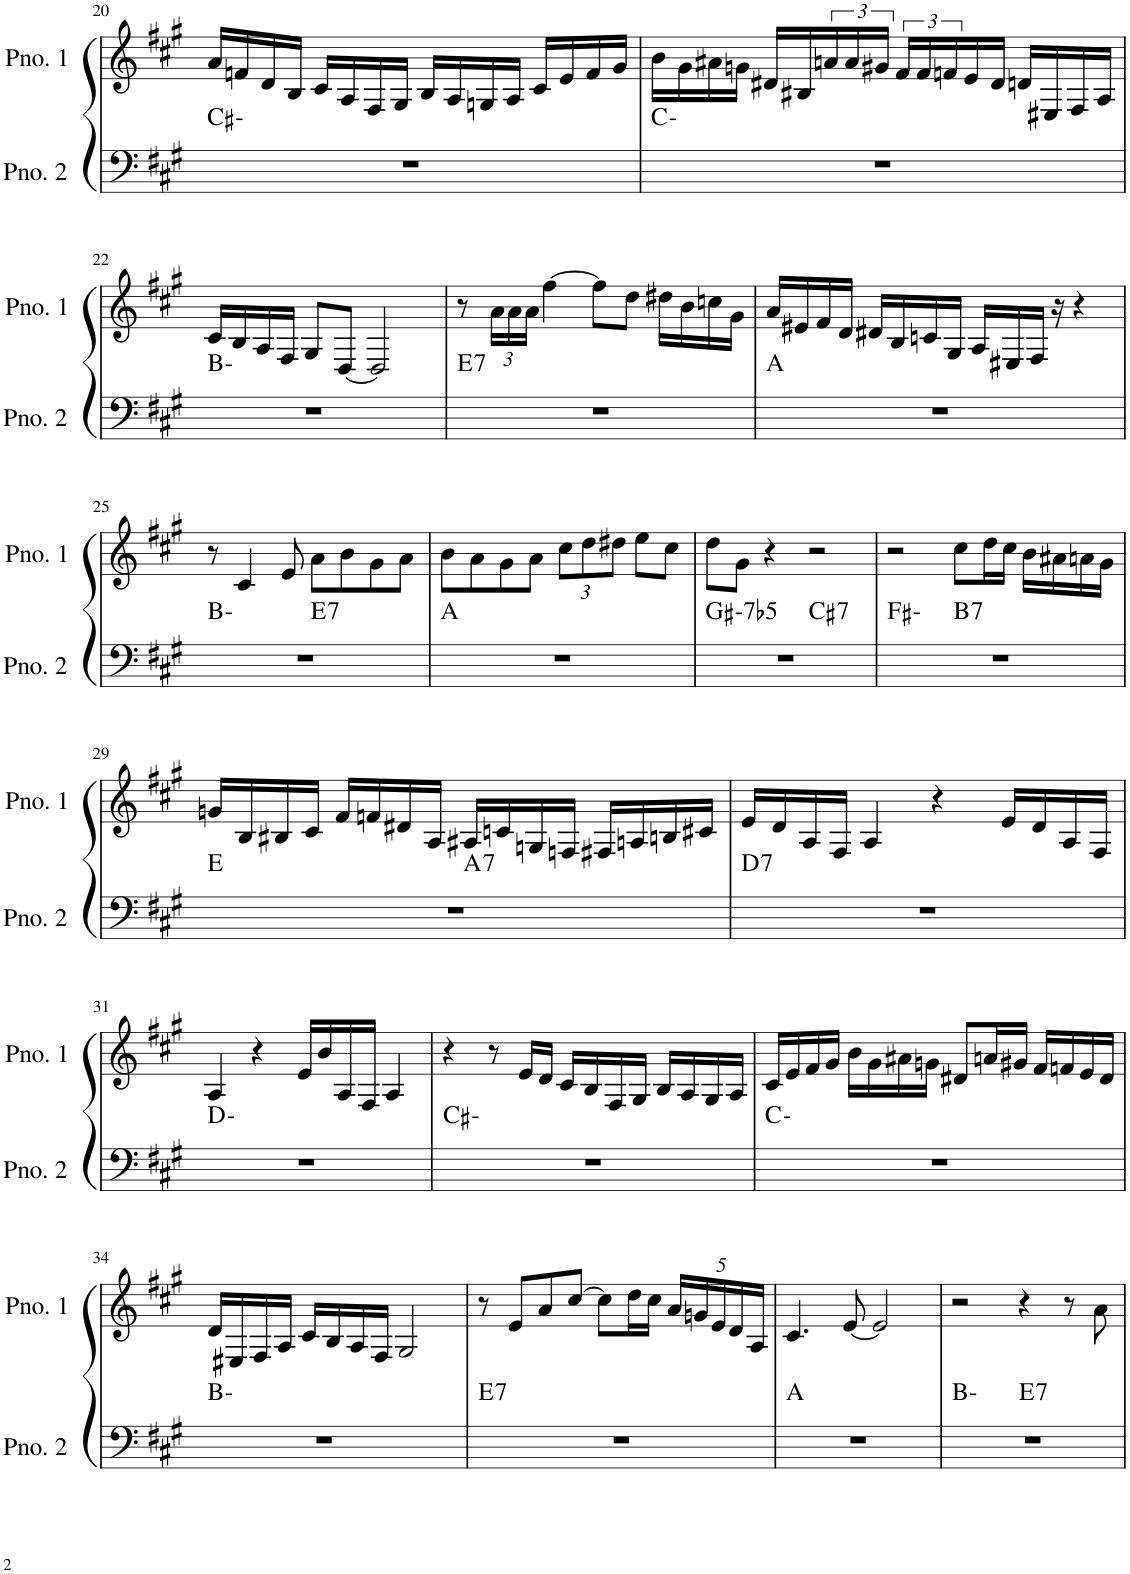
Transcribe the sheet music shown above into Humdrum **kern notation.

**kern	**harte	**kern
*part2	*part2	*part1
*staff2	*	*staff1
*I"ピアノ 2	*	*I"ピアノ 1
!!LO:PB:g=z
*clefF4	*	*clefG2
*k[f#c#g#]	*	*k[f#c#g#]
*M4/4	*	*M4/4
=20	=20	=20
1r	C#:min	16a/LL
.	.	16fn/
.	.	16d/
.	.	16B/JJ
.	.	16c#/LL
.	.	16A/
.	.	16F#/
.	.	16G#/JJ
.	.	16B/LL
.	.	16A/
.	.	16Gn/
.	.	16A/JJ
.	.	16c#/LL
.	.	16e/
.	.	16f/
.	.	16g#/JJ
=21	=21	=21
1r	C:min	16b\LL
.	.	16g#\
.	.	16a#X\
.	.	16gn\JJ
.	.	16d#X/LL
.	.	16B#X/
.	.	24an/
.	.	24a/
.	.	24g#X/JJ
.	.	24f#/LL
.	.	24f#/
.	.	24fn/
.	.	16e/
.	.	16d#/JJ
.	.	16dn/LL
.	.	16E#X/
.	.	16F#/
.	.	16A/JJ
!!LO:LB:g=z
=22	=22	=22
1r	B:min	16c#/LL
.	.	16B/
.	.	16A/
.	.	16F#/JJ
.	.	8G#/L
.	.	[8D/J
.	.	2D/]
=23	=23	=23
!	!LO:H:kt=7	!
1r	E:7	8r
*	*	*Xbrackettup
.	.	24a\LL
.	.	24a\
.	.	24a\JJ
.	.	[4ff#\
.	.	8ff#\L]
.	.	8dd\J
.	.	16dd#X\LL
.	.	16b\
.	.	16ccn\
.	.	16g#\JJ
=24	=24	=24
1r	A:maj	16a/LL
.	.	16e#X/
.	.	16f#/
.	.	16d/JJ
.	.	16d#X/LL
.	.	16B/
.	.	16cn/
.	.	16G#/JJ
.	.	16A/LL
.	.	16E#X/
.	.	16F#/JJ
.	.	16r
.	.	4r
!!LO:LB:g=z
=25	=25	=25
*^	*	*
1r	2ryy	B:min	8r
.	.	.	4c#/
.	.	.	8e/
!	!	!LO:H:kt=7	!
.	2ryy	E:7	8a\L
.	.	.	8b\
.	.	.	8g#\
.	.	.	8a\J
*v	*v	*	*
=26	=26	=26
1r	A:maj	8b\L
.	.	8a\
.	.	8g#\
.	.	8a\J
.	.	12cc#\L
.	.	12dd\
.	.	12dd#X\J
.	.	8ee\L
.	.	8cc#\J
=27	=27	=27
!	!LO:H:kt=-7b5	!
*^	*	*
1r	2ryy	G#:hdim7	8dd\L
.	.	.	8g#\J
.	.	.	4r
!	!	!LO:H:kt=7	!
.	2ryy	C#:7	2r
=28	=28	=28	=28
1r	2ryy	F#:min	2r
!	!	!LO:H:kt=7	!
.	2ryy	B:7	8cc#\L
.	.	.	16dd\L
.	.	.	16cc#\JJ
.	.	.	16b\LL
.	.	.	16a#X\
.	.	.	16an\
.	.	.	16g#\JJ
!!LO:LB:g=z
=29	=29	=29	=29
1r	2ryy	E:maj	16gn/LL
.	.	.	16B/
.	.	.	16B#X/
.	.	.	16c#/JJ
.	.	.	16f#/LL
.	.	.	16fn/
.	.	.	16d#X/
.	.	.	16A/JJ
!	!	!LO:H:kt=7	!
.	2ryy	A:7	16A#X/LL
.	.	.	16cn/
.	.	.	16Gn/
.	.	.	16Fn/JJ
.	.	.	16F#X/LL
.	.	.	16An/
.	.	.	16Bn/
.	.	.	16c#X/JJ
=30	=30	=30	=30
!	!	!LO:H:kt=7	!
*v	*v	*	*
1r	D:7	16e/LL
.	.	16d/
.	.	16A/
.	.	16F#/JJ
.	.	4A/
.	.	4r
.	.	16e/LL
.	.	16d/
.	.	16A/
.	.	16F#/JJ
!!LO:LB:g=z
=31	=31	=31
1r	D:min	4A/
.	.	4r
.	.	16e/LL
.	.	16b/
.	.	16A/
.	.	16F#/JJ
.	.	4A/
=32	=32	=32
1r	C#:min	4r
.	.	8r
.	.	16e/LL
.	.	16d/JJ
.	.	16c#/LL
.	.	16B/
.	.	16F#/
.	.	16G#/JJ
.	.	16B/LL
.	.	16A/
.	.	16G#/
.	.	16A/JJ
=33	=33	=33
1r	C:min	16c#/LL
.	.	16e/
.	.	16f#/
.	.	16g#/JJ
.	.	16b\LL
.	.	16g#\
.	.	16a#X\
.	.	16gn\JJ
.	.	8d#X/L
.	.	16an/L
.	.	16g#X/JJ
.	.	16f#/LL
.	.	16fn/
.	.	16e/
.	.	16d#/JJ
!!LO:LB:g=z
=34	=34	=34
1r	B:min	16d/LL
.	.	16E#X/
.	.	16F#/
.	.	16A/JJ
.	.	16c#/LL
.	.	16B/
.	.	16A/
.	.	16F#/JJ
.	.	2G#/
=35	=35	=35
!	!LO:H:kt=7	!
1r	E:7	8r
.	.	8e/L
.	.	8a/
.	.	[8cc#/J
.	.	8cc#\L]
.	.	16dd\L
.	.	16cc#\JJ
.	.	20a/LL
.	.	20gn/
.	.	20e/
.	.	20d/
.	.	20A/JJ
=36	=36	=36
1r	A:maj	4.c#/
.	.	[8e/
.	.	2e/]
=37	=37	=37
*^	*	*
1r	2ryy	B:min	2r
!	!	!LO:H:kt=7	!
.	2ryy	E:7	4r
.	.	.	8r
.	.	.	8a\
*v	*v	*	*
=	=	=
*-	*-	*-
